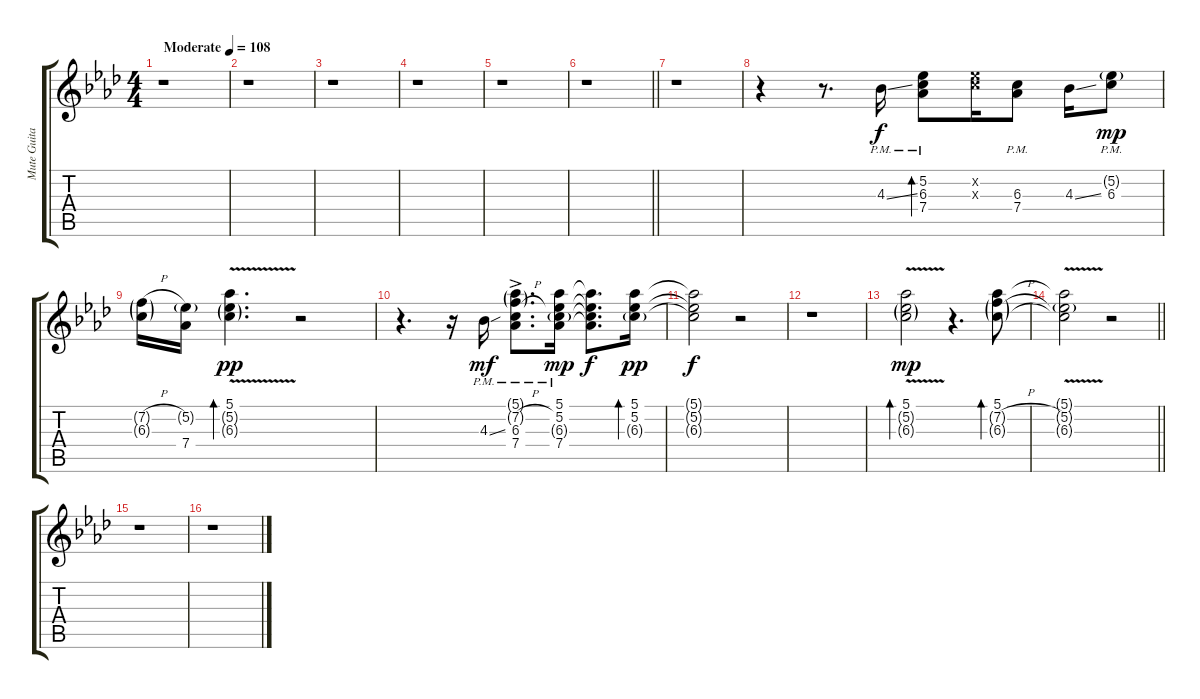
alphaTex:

\track ("Mute Guitar" "Mute Guita") {instrument electricguitarclean}
\staff {score tabs}
\tuning (Eb4 Bb3 Gb3 Db3 Ab2 Eb2) {hide}
\ts (4 4)
\tempo (108 "Moderate")
\clef g2
\ks ab
r.1{dy f instrument electricguitarclean} |
r.1 |
r.1 |
r.1 |
r.1 |
\barLineRight lightlight
r.1 |
r.1 |
r.4{volume 12} r.8{d} 4.3{ss pm}.16 (5.2{pm} 6.3{pm} 7.4{pm}).8{bd 60} (5.2{x} 6.3{x}).16 (6.3{pm} 7.4{pm}).8 4.3{ss}.16 (5.2{g pm} 6.3{pm}).8{dy mp} |
(7.2{h g} 6.3{g}).16 (5.2{g} 7.4).16 (5.1 5.2{v g} 6.3{g}).4{d bd 60 dy pp} r.2 |
r.4{d} r.16 4.3{ss pm}.16{dy mf} (5.1{g pm} 7.2{h g pm} 6.3{ac pm} 7.4{pm}).8{d} (5.1{pm} 5.2{pm} 6.3{g pm} 7.4{pm}).16{dy mp} (5.1{t} 5.2{t} 6.3{t} 7.4{t}).8{d dy f} (5.1 5.2 6.3{g}).16{bd 60 dy pp} |
(5.1{t} 5.2{t} 6.3{t}).2{dy f} r.2 |
r.1 |
(5.1{v} 5.2{g} 6.3{g}).2{bd 60 dy mp} r.4{d} (5.1 7.2{h g} 6.3{g}).8{bd 60} |
\barLineRight lightlight
(5.1{v t} 5.2{g} 6.3{t}).2 r.2 |
r.1 |
r.1
